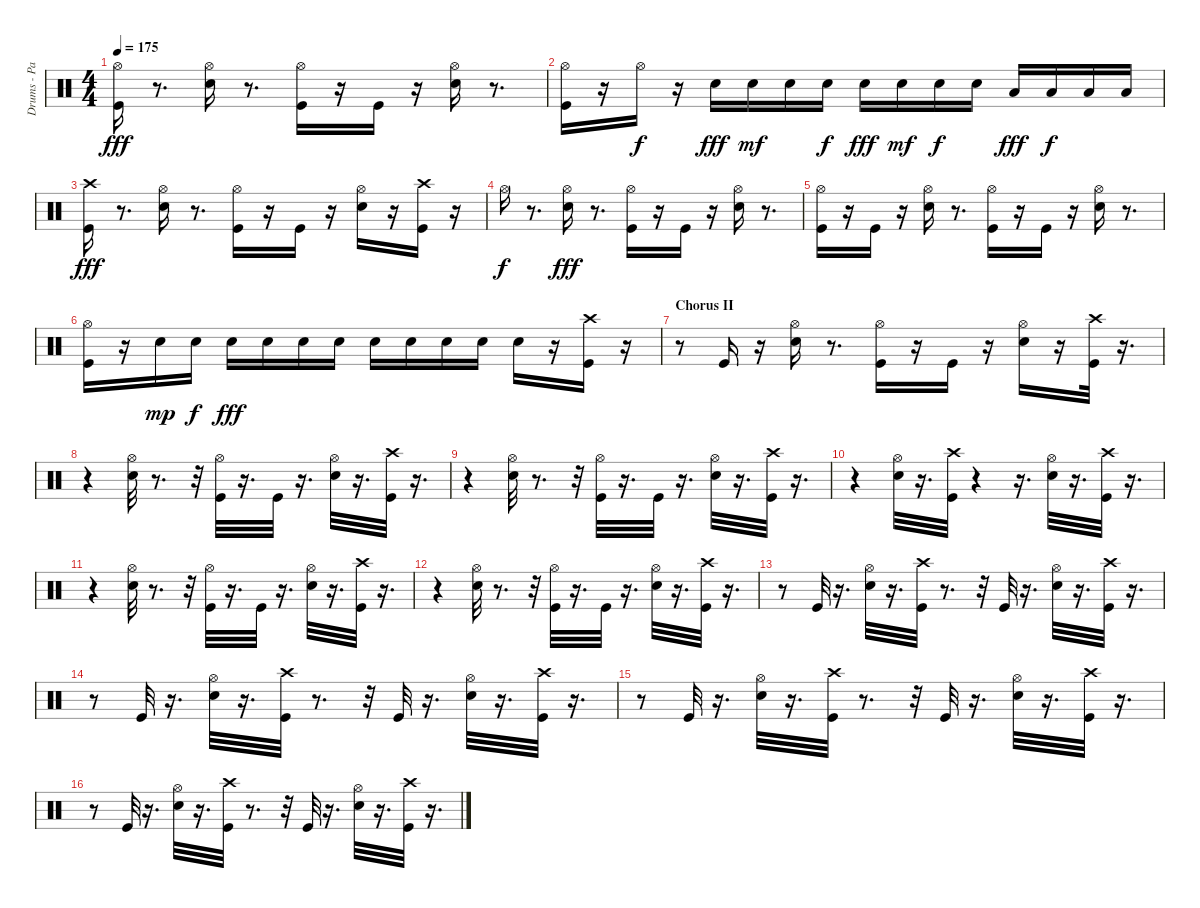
\track ("Drums - Paice" "Drums - Pa") {instrument percussion}
\staff {score}
\articulation defaults
\ts (4 4)
\tempo 175
\clef neutral
\ks c
("Hi-Hat (open)" "Kick (hit)").16{dy fff} r.8{d} ("Hi-Hat (open)" "Snare (hit) 2").16 r.8{d} ("Kick (hit)" "Hi-Hat (open)").16 r.16 "Kick (hit)".16 r.16 ("Snare (hit) 2" "Hi-Hat (open)").16 r.8{d} |
("Hi-Hat (open)" "Kick (hit)").16 r.16 "Hi-Hat (open)".16{dy f} r.16 "Snare (hit) 2".16{dy fff} "Snare (hit) 2".16{dy mf} "Snare (hit) 2".16 "Snare (hit) 2".16{dy f} "Snare (hit) 2".16{dy fff} "Snare (hit) 2".16{dy mf} "Snare (hit) 2".16{dy f} "Snare (hit) 2".16 "Low Tom (hit)".16{dy fff} "Low Tom (hit)".16{dy f} "Low Tom (hit)".16 "Low Tom (hit)".16 |
("Crash high (hit)" "Kick (hit)").16{dy fff} r.8{d} ("Snare (hit) 2" "Hi-Hat (open)").16 r.8{d} ("Hi-Hat (open)" "Kick (hit)").16 r.16 "Kick (hit)".16 r.16 ("Hi-Hat (open)" "Snare (hit) 2").16 r.16 ("Crash high (hit)" "Kick (hit)").16 r.16 |
"Hi-Hat (open)".16{dy f} r.8{d} ("Hi-Hat (open)" "Snare (hit) 2").16{dy fff} r.8{d} ("Kick (hit)" "Hi-Hat (open)").16 r.16 "Kick (hit)".16 r.16 ("Hi-Hat (open)" "Snare (hit) 2").16 r.8{d} |
("Kick (hit)" "Hi-Hat (open)").16 r.16 "Kick (hit)".16 r.16 ("Snare (hit) 2" "Hi-Hat (open)").16 r.8{d} ("Kick (hit)" "Hi-Hat (open)").16 r.16 "Kick (hit)".16 r.16 ("Hi-Hat (open)" "Snare (hit) 2").16 r.8{d} |
("Kick (hit)" "Hi-Hat (open)").16 r.16 "Snare (hit) 2".16{dy mp} "Snare (hit) 2".16{dy f} "Snare (hit) 2".16{dy fff} "Snare (hit) 2".16 "Snare (hit) 2".16 "Snare (hit) 2".16 "Snare (hit) 2".16 "Snare (hit) 2".16 "Snare (hit) 2".16 "Snare (hit) 2".16 "Snare (hit) 2".16 r.16 ("Crash high (hit)" "Kick (hit)").16 r.16 |
\section ("" "Chorus II")
r.8 "Kick (hit)".16 r.16 ("Hi-Hat (open)" "Snare (hit) 2").16 r.8{d} ("Hi-Hat (open)" "Kick (hit)").16 r.16 "Kick (hit)".16 r.16 ("Snare (hit) 2" "Hi-Hat (open)").16 r.16 ("Kick (hit)" "Crash high (hit)").32 r.16{d} |
r.4 ("Snare (hit) 2" "Hi-Hat (open)").32 r.8{d} r.32 ("Hi-Hat (open)" "Kick (hit)").32 r.16{d} "Kick (hit)".32 r.16{d} ("Snare (hit) 2" "Hi-Hat (open)").32 r.16{d} ("Crash high (hit)" "Kick (hit)").32 r.16{d} |
r.4 ("Snare (hit) 2" "Hi-Hat (open)").32 r.8{d} r.32 ("Kick (hit)" "Hi-Hat (open)").32 r.16{d} "Kick (hit)".32 r.16{d} ("Hi-Hat (open)" "Snare (hit) 2").32 r.16{d} ("Crash high (hit)" "Kick (hit)").32 r.16{d} |
r.4 ("Snare (hit) 2" "Hi-Hat (open)").32 r.16{d} ("Crash high (hit)" "Kick (hit)").32 r.4 r.16{d} ("Snare (hit) 2" "Hi-Hat (open)").32 r.16{d} ("Crash high (hit)" "Kick (hit)").32 r.16{d} |
r.4 ("Hi-Hat (open)" "Snare (hit) 2").32 r.8{d} r.32 ("Hi-Hat (open)" "Kick (hit)").32 r.16{d} "Kick (hit)".32 r.16{d} ("Hi-Hat (open)" "Snare (hit) 2").32 r.16{d} ("Crash high (hit)" "Kick (hit)").32 r.16{d} |
r.4 ("Hi-Hat (open)" "Snare (hit) 2").32 r.8{d} r.32 ("Hi-Hat (open)" "Kick (hit)").32 r.16{d} "Kick (hit)".32 r.16{d} ("Snare (hit) 2" "Hi-Hat (open)").32 r.16{d} ("Crash high (hit)" "Kick (hit)").32 r.16{d} |
r.8 "Kick (hit)".32 r.16{d} ("Hi-Hat (open)" "Snare (hit) 2").32 r.16{d} ("Kick (hit)" "Crash high (hit)").32 r.8{d} r.32 "Kick (hit)".32 r.16{d} ("Hi-Hat (open)" "Snare (hit) 2").32 r.16{d} ("Crash high (hit)" "Kick (hit)").32 r.16{d} |
r.8 "Kick (hit)".32 r.16{d} ("Snare (hit) 2" "Hi-Hat (open)").32 r.16{d} ("Crash high (hit)" "Kick (hit)").32 r.8{d} r.32 "Kick (hit)".32 r.16{d} ("Hi-Hat (open)" "Snare (hit) 2").32 r.16{d} ("Kick (hit)" "Crash high (hit)").32 r.16{d} |
r.8 "Kick (hit)".32 r.16{d} ("Snare (hit) 2" "Hi-Hat (open)").32 r.16{d} ("Kick (hit)" "Crash high (hit)").32 r.8{d} r.32 "Kick (hit)".32 r.16{d} ("Snare (hit) 2" "Hi-Hat (open)").32 r.16{d} ("Kick (hit)" "Crash high (hit)").32 r.16{d} |
r.8 "Kick (hit)".32 r.16{d} ("Hi-Hat (open)" "Snare (hit) 2").32 r.16{d} ("Crash high (hit)" "Kick (hit)").32 r.8{d} r.32 "Kick (hit)".32 r.16{d} ("Hi-Hat (open)" "Snare (hit) 2").32 r.16{d} ("Kick (hit)" "Crash high (hit)").32 r.16{d}
